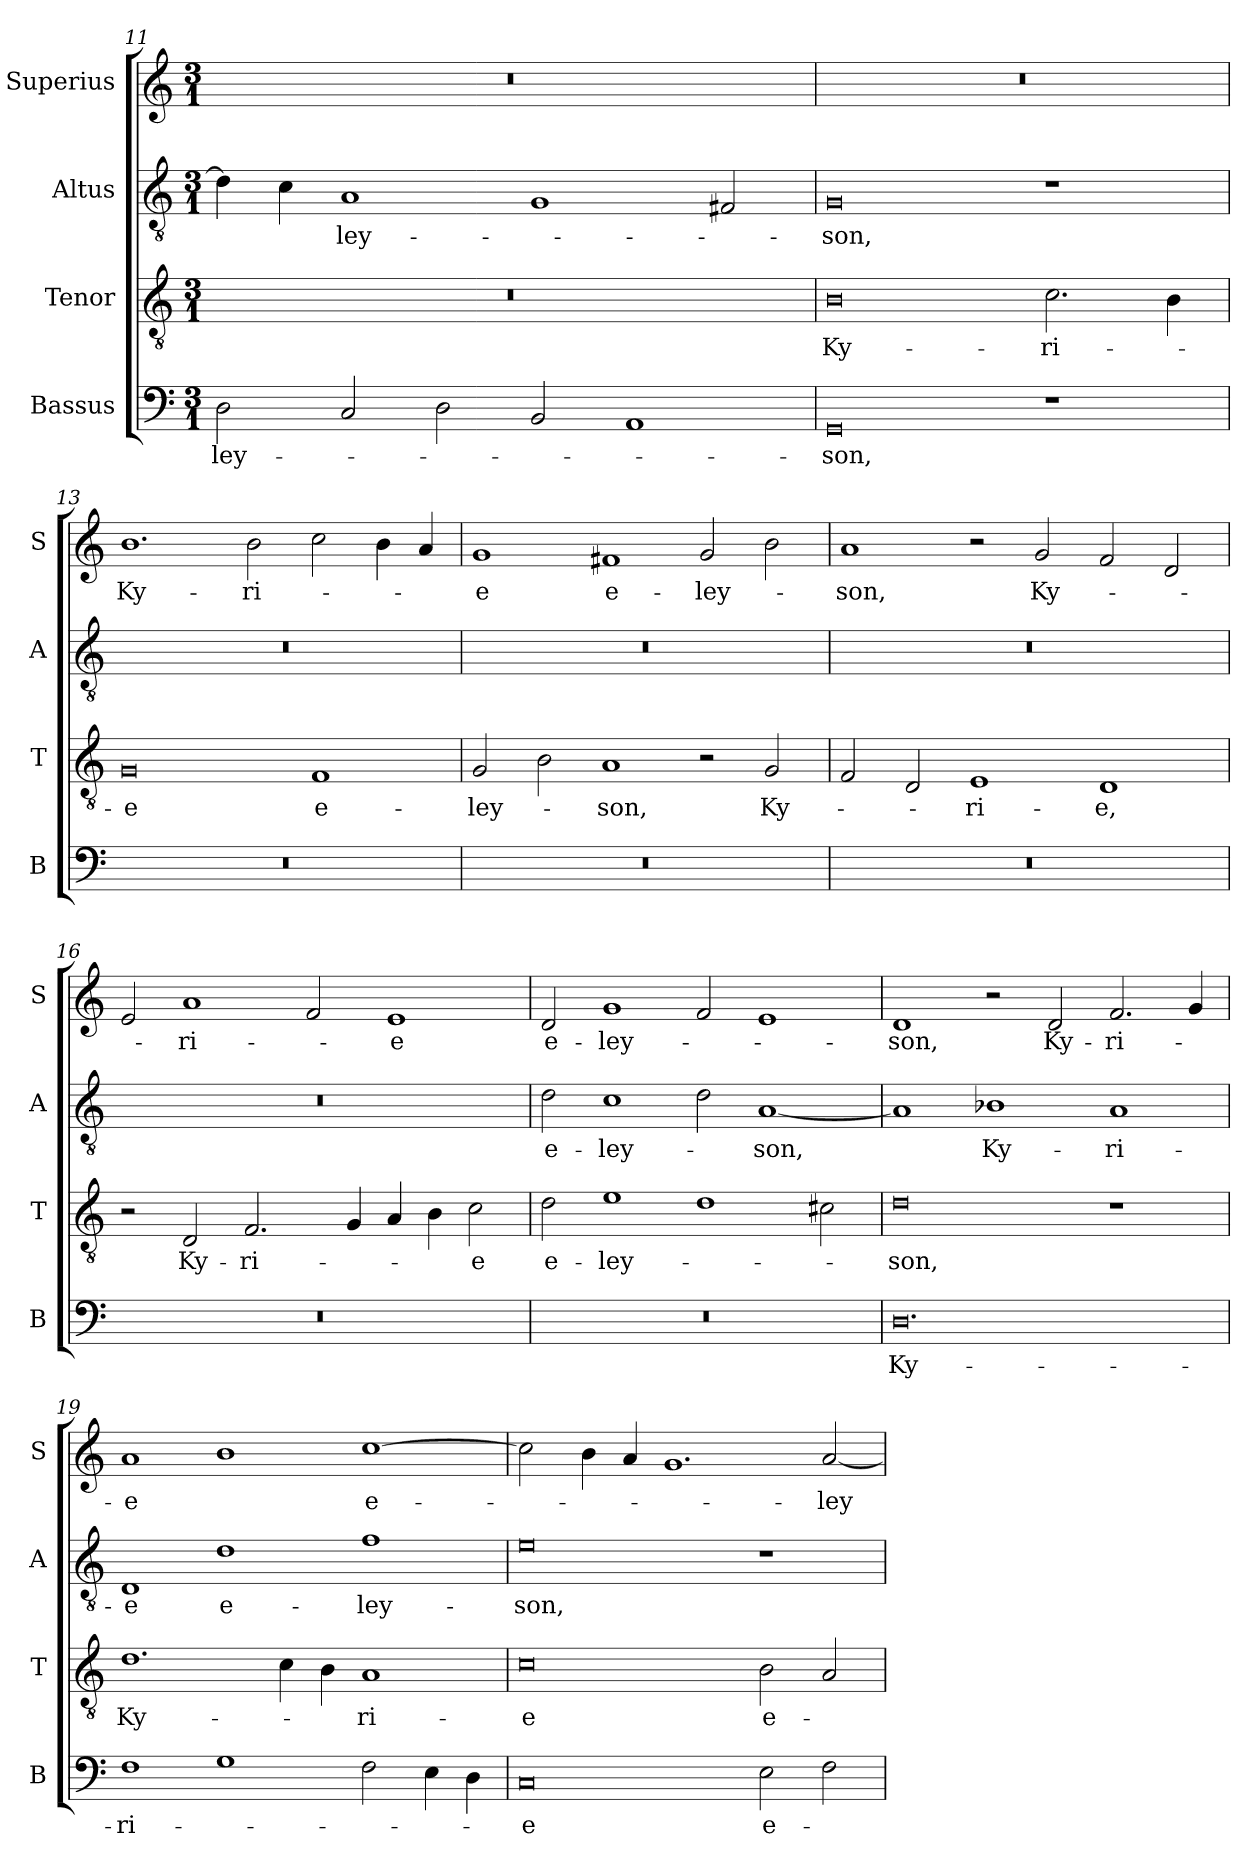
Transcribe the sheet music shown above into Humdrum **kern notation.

**kern	**text	**kern	**text	**kern	**text	**kern	**text
*part4	*part4	*part3	*part3	*part2	*part2	*part1	*part1
*staff4	*staff4	*staff3	*staff3	*staff2	*staff2	*staff1	*staff1
*I"Bassus	*	*I"Tenor	*	*I"Altus	*	*I"Superius	*
*I'B	*	*I'T	*	*I'A	*	*I'S	*
*clefF4	*	*clefGv2	*	*clefGv2	*	*clefG2	*
*k[]	*	*k[]	*	*k[]	*	*k[]	*
*M3/1	*	*M3/1	*	*M3/1	*	*M3/1	*
=11	=11	=11	=11	=11	=11	=11	=11
!	!LO:LY:i	!	!	!	!	!	!
2D	-ley-	0.r	.	4d]	.	0.r	.
.	.	.	.	4c	.	.	.
!	!	!	!	!	!LO:LY:i	!	!
2C	.	.	.	1A	-ley-	.	.
2D	.	.	.	.	.	.	.
2BB	.	.	.	1G	.	.	.
1AA	.	.	.	.	.	.	.
.	.	.	.	2F#X	.	.	.
=12	=12	=12	=12	=12	=12	=12	=12
!	!LO:LY:i	!	!LO:LY:i	!	!LO:LY:i	!	!
0GG	-son,	0B	Ky-	0G	-son,	0.r	.
!	!	!	!LO:LY:i	!	!	!	!
1r	.	2.c	-ri-	1r	.	.	.
.	.	4B	.	.	.	.	.
=13	=13	=13	=13	=13	=13	=13	=13
!	!	!	!LO:LY:i	!	!	!	!LO:LY:i
0.r	.	0G	-e	0.r	.	1.b	Ky-
!	!	!	!	!	!	!	!LO:LY:i
.	.	.	.	.	.	2b	-ri-
!	!	!	!LO:LY:i	!	!	!	!
.	.	1F	e-	.	.	2cc	.
.	.	.	.	.	.	4b	.
.	.	.	.	.	.	4a	.
=14	=14	=14	=14	=14	=14	=14	=14
!	!	!	!LO:LY:i	!	!	!	!LO:LY:i
0.r	.	2G	-ley-	0.r	.	1g	-e
.	.	2B	.	.	.	.	.
!	!	!	!LO:LY:i	!	!	!	!LO:LY:i
.	.	1A	-son,	.	.	1f#i	e-
!	!	!	!	!	!	!	!LO:LY:i
.	.	2r	.	.	.	2g	-ley-
!	!	!	!LO:LY:i	!	!	!	!
.	.	2G	Ky-	.	.	2b	.
=15	=15	=15	=15	=15	=15	=15	=15
!	!	!	!	!	!	!	!LO:LY:i
0.r	.	2F	.	0.r	.	1a	-son,
.	.	2D	.	.	.	.	.
!	!	!	!LO:LY:i	!	!	!	!
.	.	1E	-ri-	.	.	2r	.
!	!	!	!	!	!	!	!LO:LY:i
.	.	.	.	.	.	2g	Ky-
!	!	!	!LO:LY:i	!	!	!	!
.	.	1D	-e,	.	.	2f	.
.	.	.	.	.	.	2d	.
=16	=16	=16	=16	=16	=16	=16	=16
0.r	.	2r	.	0.r	.	2e	.
!	!	!	!LO:LY:i	!	!	!	!LO:LY:i
.	.	2D	Ky-	.	.	1a	-ri-
!	!	!	!LO:LY:i	!	!	!	!
.	.	2.F	-ri-	.	.	.	.
.	.	.	.	.	.	2f	.
.	.	4G	.	.	.	.	.
!	!	!	!	!	!	!	!LO:LY:i
.	.	4A	.	.	.	1e	-e
.	.	4B	.	.	.	.	.
!	!	!	!LO:LY:i	!	!	!	!
.	.	2c	-e	.	.	.	.
=17	=17	=17	=17	=17	=17	=17	=17
!	!	!	!LO:LY:i	!	!LO:LY:i	!	!LO:LY:i
0.r	.	2d	e-	2d	e-	2d	e-
!	!	!	!LO:LY:i	!	!LO:LY:i	!	!LO:LY:i
.	.	1e	-ley-	1c	-ley-	1g	-ley-
.	.	1d	.	2d	.	2f	.
!	!	!	!	!	!LO:LY:i	!	!
.	.	.	.	[1A	-son,	1e	.
.	.	2c#X	.	.	.	.	.
=18	=18	=18	=18	=18	=18	=18	=18
!	!LO:LY:i	!	!LO:LY:i	!	!	!	!LO:LY:i
0.D	Ky-	0d	-son,	1A]	.	1d	-son,
!	!	!	!	!	!LO:LY:i	!	!
.	.	.	.	1B-X	Ky-	2r	.
!	!	!	!	!	!	!	!LO:LY:i
.	.	.	.	.	.	2d	Ky-
!	!	!	!	!	!LO:LY:i	!	!LO:LY:i
.	.	1r	.	1A	-ri-	2.f	-ri-
.	.	.	.	.	.	4g	.
=19	=19	=19	=19	=19	=19	=19	=19
!	!LO:LY:i	!	!LO:LY:i	!	!LO:LY:i	!	!LO:LY:i
1F	-ri-	1.d	Ky-	1D	-e	1a	-e
!	!	!	!	!	!LO:LY:i	!	!
1G	.	.	.	1d	e-	1b	.
.	.	4c	.	.	.	.	.
.	.	4B	.	.	.	.	.
!	!	!	!LO:LY:i	!	!LO:LY:i	!	!LO:LY:i
2F	.	1A	-ri-	1f	-ley-	[1cc	e-
4E	.	.	.	.	.	.	.
4D	.	.	.	.	.	.	.
=20	=20	=20	=20	=20	=20	=20	=20
!	!LO:LY:i	!	!LO:LY:i	!	!LO:LY:i	!	!
0C	-e	0c	-e	0e	-son,	2cc]	.
.	.	.	.	.	.	4b	.
.	.	.	.	.	.	4a	.
.	.	.	.	.	.	1.g	.
!	!LO:LY:i	!	!LO:LY:i	!	!	!	!
2E	e-	2B	e-	1r	.	.	.
!	!	!	!	!	!	!	!LO:LY:i
2F	.	2A	.	.	.	[2a	-ley-
=	=	=	=	=	=	=	=
*-	*-	*-	*-	*-	*-	*-	*-
